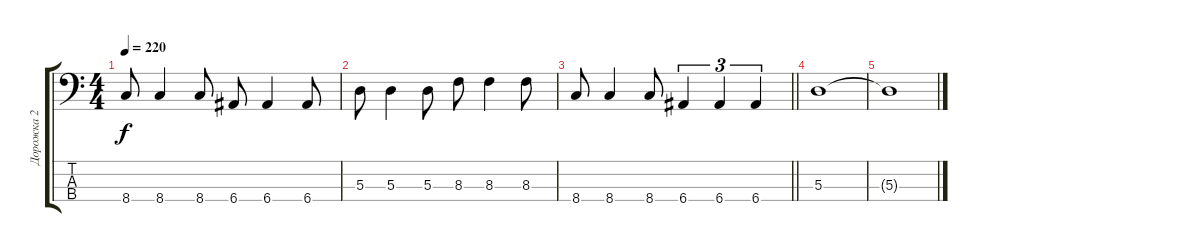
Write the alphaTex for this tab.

\track ("Дорожка 2" "Дорожка 2") {instrument electricbassfinger}
\staff {score tabs}
\tuning (G2 D2 A1 E1) {hide}
\ts (4 4)
\tempo 220
\clef f4
\ks c
8.4.8{dy f} 8.4.4 8.4.8 6.4.8 6.4.4 6.4.8 |
5.3.8 5.3.4 5.3.8 8.3.8 8.3.4 8.3.8 |
\barLineRight lightlight
8.4.8 8.4.4 8.4.8 6.4.4{tu (3 2)} 6.4.4{tu (3 2)} 6.4.4{tu (3 2)} |
5.3.1 |
5.3{t}.1
